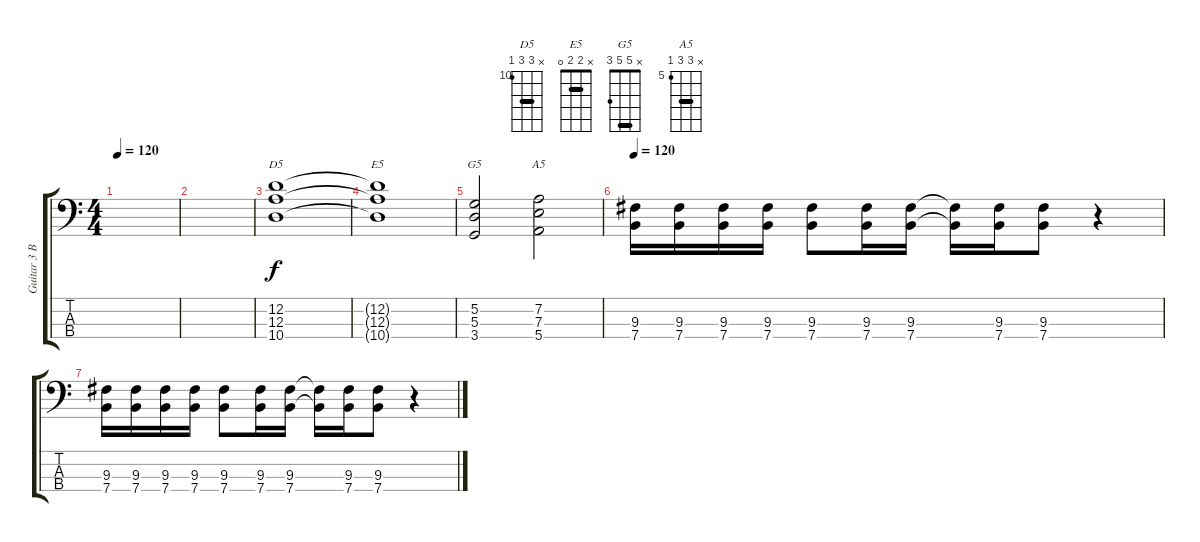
\track ("Guitar 3 Bass" "Guitar 3 B") {instrument electricbasspick}
\staff {score tabs}
\tuning (G2 D2 A1 E1) {hide}
\chord ("D5" x 12 12 10) {firstfret 10 barre 12}
\chord ("E5" x 2 2 0) {barre 2}
\chord ("G5" x 5 5 3) {barre 5}
\chord ("A5" x 7 7 5) {firstfret 5 barre 7}
\ts (4 4)
\tempo 120
\clef f4
\ks c
|
|
(12.2 12.3 10.4).1{ch "D5"} |
(12.2{t} 12.3{t} 10.4{t}).1{ch "E5"} |
(5.2 5.3 3.4).2{ch "G5"} (7.2 7.3 5.4).2{ch "A5"} |
\tempo 120
(9.3 7.4).16 (9.3 7.4).16 (9.3 7.4).16 (9.3 7.4).16 (9.3 7.4).8 (9.3 7.4).16 (9.3 7.4).16 (9.3{t} 7.4{t}).16 (9.3 7.4).16 (9.3 7.4).8 r.4 |
(9.3 7.4).16 (9.3 7.4).16 (9.3 7.4).16 (9.3 7.4).16 (9.3 7.4).8 (9.3 7.4).16 (9.3 7.4).16 (9.3{t} 7.4{t}).16 (9.3 7.4).16 (9.3 7.4).8 r.4
